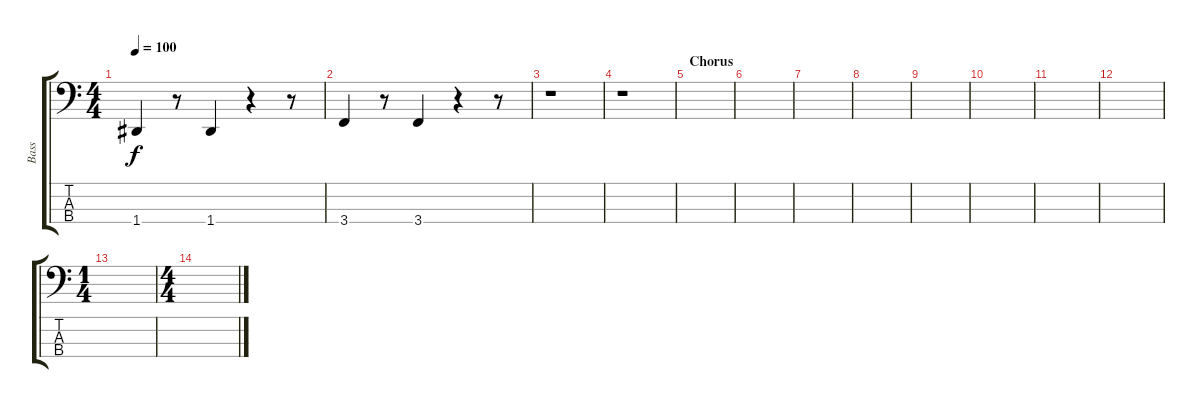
\track ("Bass" "Bass") {instrument electricbassfinger}
\staff {score tabs}
\tuning (F2 C2 G1 D1) {hide}
\ts (4 4)
\tempo 100
\clef f4
\ks c
1.4.4{dy f} r.8 1.4.4 r.4 r.8 |
3.4.4 r.8 3.4.4 r.4 r.8 |
r.1 |
r.1 |
\section ("" "Chorus")
|
|
|
|
|
|
|
|
\ts (1 4)
|
\ts (4 4)
